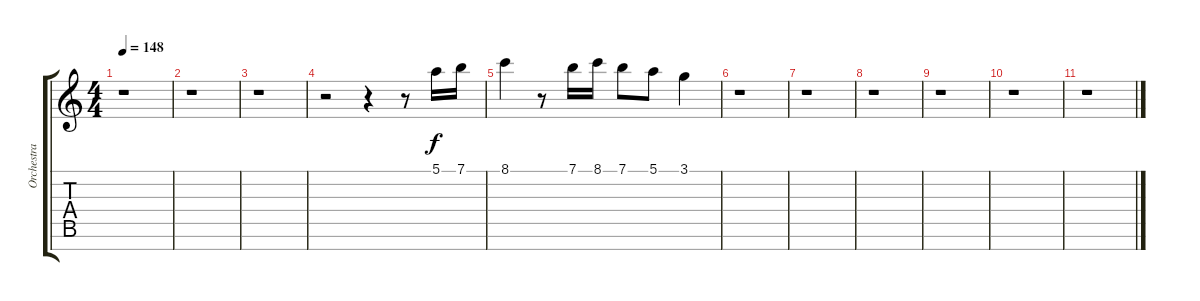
\track ("Orchestra Hit" "Orchestra ") {instrument orchestrahit}
\staff {score tabs}
\tuning (E5 B4 G4 D4 A3 E3 B2) {hide}
\ts (4 4)
\tempo 148
\clef g2
\ks c
r.1{dy f} |
r.1 |
r.1 |
r.2 r.4 r.8 5.1.16 7.1.16 |
8.1.4 r.8 7.1.16 8.1.16 7.1.8 5.1.8 3.1.4 |
r.1 |
r.1 |
r.1 |
r.1 |
r.1 |
r.1
